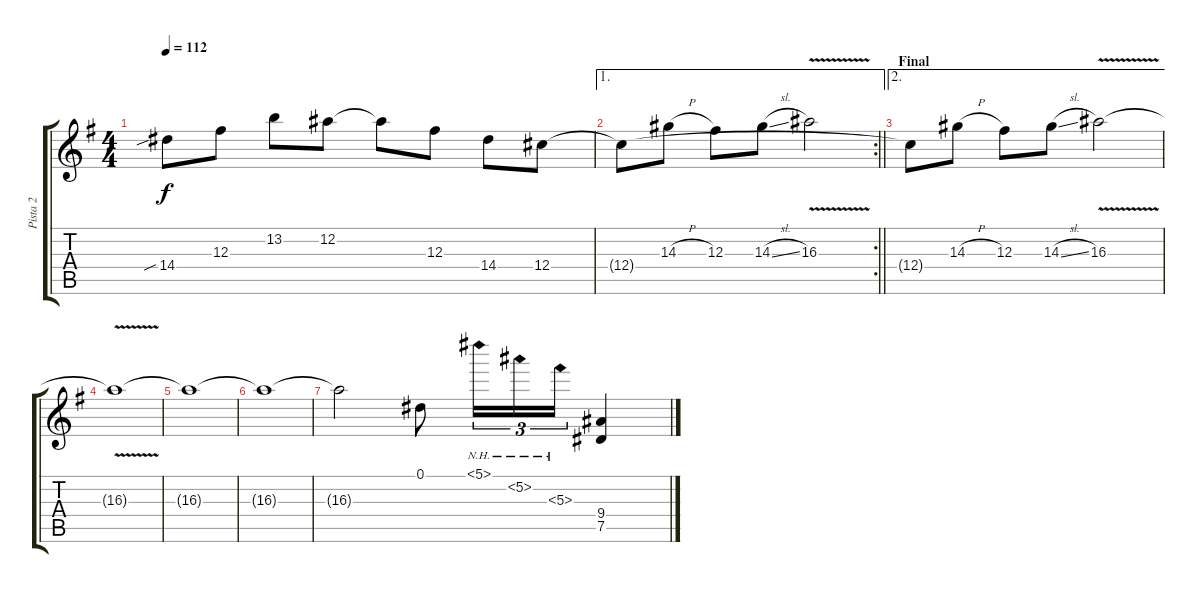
\track ("Pista 2" "Pista 2") {instrument distortionguitar}
\staff {score tabs}
\tuning (Eb4 Bb3 Gb3 Db3 Ab2 Eb2) {hide}
\ts (4 4)
\tempo 112
\clef g2
\ks g
14.4{sib}.8{dy f} 12.3.8 13.2.8 12.2.8 12.2{t}.8 12.3.8 14.4.8 12.4.8 |
\ae 1
\rc 2
\barLineRight lightlight
12.4{t}.8 14.3{h}.8 12.3.8 14.3{sl}.8 16.3{v}.2 |
\ae 2
\section ("" "Final")
12.4{t}.8 14.3{h}.8 12.3.8 14.3{sl}.8 16.3{v}.2 |
16.3{t}.1 |
16.3{t}.1 |
16.3{t}.1 |
16.3{t}.2 0.1.8 5.1{nh}.16{tu (3 2)} 5.2{nh}.16{tu (3 2)} 5.3{nh}.16{tu (3 2)} (9.4 7.5).4
